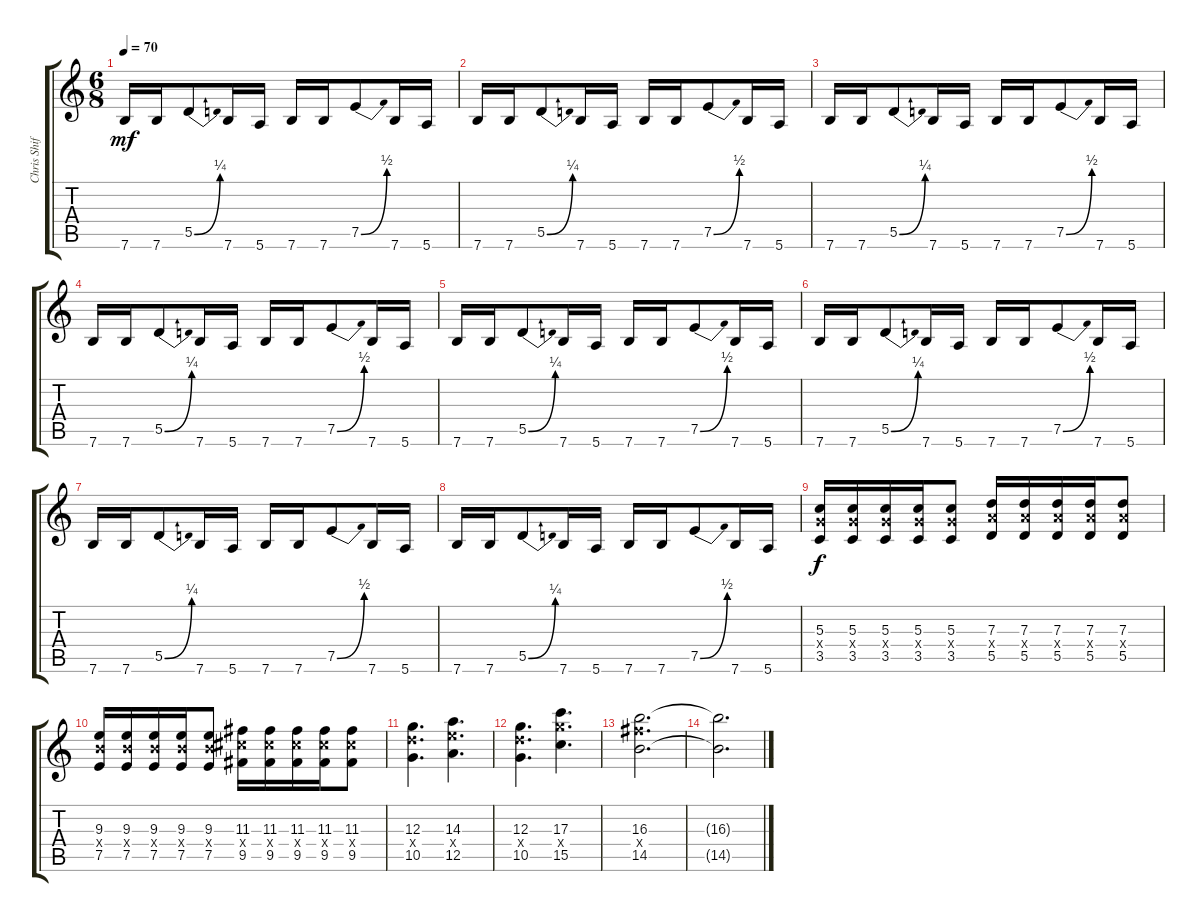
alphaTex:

\track ("Chris Shifflet - Lead Guitar" "Chris Shif") {instrument electricguitarjazz}
\staff {score tabs}
\tuning (Gb4 B3 G3 D3 A2 E2) {hide}
\ts (6 8)
\tempo 70
\clef g2
\ks c
7.6.16{dy mf} 7.6.16 5.5{be (bend 0 0 60 1)}.8 7.6.16 5.6.16 7.6.16 7.6.16 7.5{be (bend 0 0 60 2)}.8 7.6.16 5.6.16 |
7.6.16 7.6.16 5.5{be (bend 0 0 60 1)}.8 7.6.16 5.6.16 7.6.16 7.6.16 7.5{be (bend 0 0 60 2)}.8 7.6.16 5.6.16 |
7.6.16 7.6.16 5.5{be (bend 0 0 60 1)}.8 7.6.16 5.6.16 7.6.16 7.6.16 7.5{be (bend 0 0 60 2)}.8 7.6.16 5.6.16 |
7.6.16 7.6.16 5.5{be (bend 0 0 60 1)}.8 7.6.16 5.6.16 7.6.16 7.6.16 7.5{be (bend 0 0 60 2)}.8 7.6.16 5.6.16 |
7.6.16 7.6.16 5.5{be (bend 0 0 60 1)}.8 7.6.16 5.6.16 7.6.16 7.6.16 7.5{be (bend 0 0 60 2)}.8 7.6.16 5.6.16 |
7.6.16 7.6.16 5.5{be (bend 0 0 60 1)}.8 7.6.16 5.6.16 7.6.16 7.6.16 7.5{be (bend 0 0 60 2)}.8 7.6.16 5.6.16 |
7.6.16 7.6.16 5.5{be (bend 0 0 60 1)}.8 7.6.16 5.6.16 7.6.16 7.6.16 7.5{be (bend 0 0 60 2)}.8 7.6.16 5.6.16 |
7.6.16 7.6.16 5.5{be (bend 0 0 60 1)}.8 7.6.16 5.6.16 7.6.16 7.6.16 7.5{be (bend 0 0 60 2)}.8 7.6.16 5.6.16 |
(5.3 5.4{x} 3.5).16{dy f} (5.3 5.4{x} 3.5).16 (5.3 5.4{x} 3.5).16 (5.3 5.4{x} 3.5).16 (5.3 5.4{x} 3.5).8 (7.3 7.4{x} 5.5).16 (7.3 7.4{x} 5.5).16 (7.3 7.4{x} 5.5).16 (7.3 7.4{x} 5.5).16 (7.3 7.4{x} 5.5).8 |
(9.3 9.4{x} 7.5).16 (9.3 9.4{x} 7.5).16 (9.3 9.4{x} 7.5).16 (9.3 9.4{x} 7.5).16 (9.3 9.4{x} 7.5).8 (11.3 11.4{x} 9.5).16 (11.3 11.4{x} 9.5).16 (11.3 11.4{x} 9.5).16 (11.3 11.4{x} 9.5).16 (11.3 11.4{x} 9.5).8 |
(12.3 12.4{x} 10.5).4{d} (14.3 14.4{x} 12.5).4{d} |
(12.3 12.4{x} 10.5).4{d} (17.3 17.4{x} 15.5).4{d} |
(16.3 16.4{x} 14.5).2{d} |
(16.3{t} 14.5{t}).2{d}
